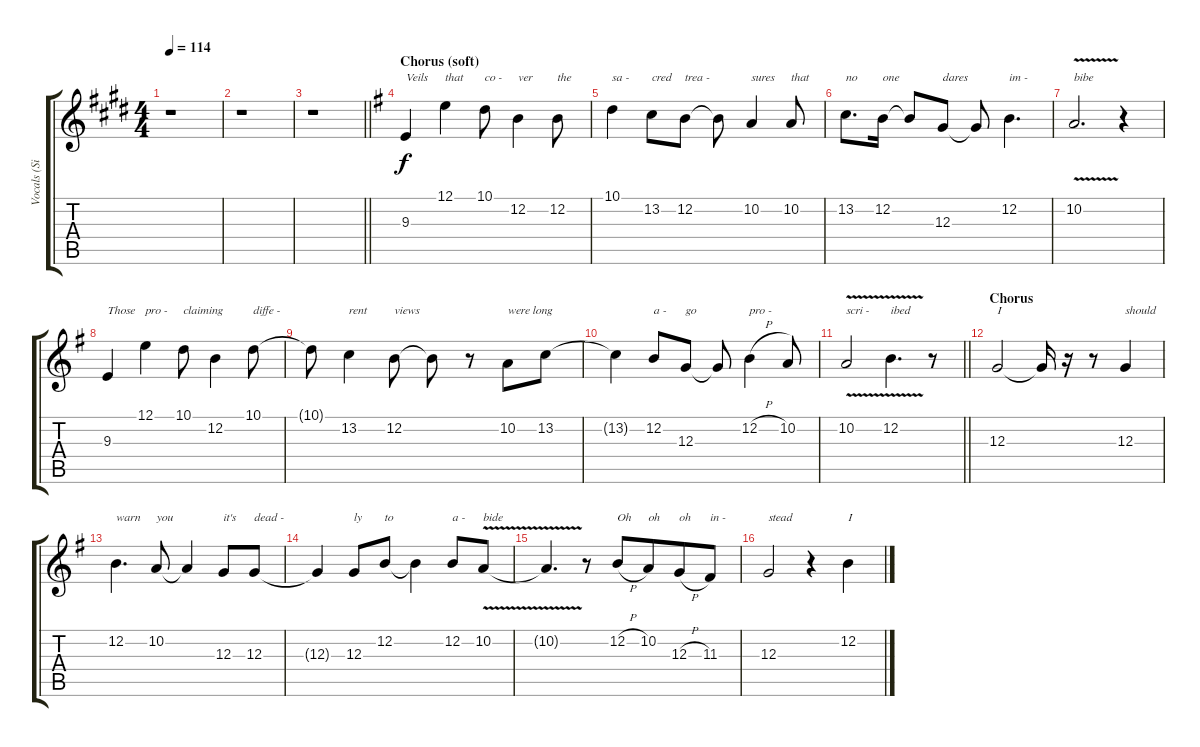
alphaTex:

\track ("Vocals (Simone)" "Vocals (Si") {instrument flute}
\staff {score tabs}
\tuning (E4 B3 G3 D3 A2 E2) {hide}
\ts (4 4)
\tempo 114
\clef g2
\ks e
r.1{dy f} |
r.1 |
\barLineRight lightlight
r.1 |
\section ("" "Chorus (soft)")
\ks eminor
9.3.4{txt "Veils"} 12.1.4{txt "that"} 10.1.8{txt "co -"} 12.2.4{txt "ver"} 12.2.8{txt "the"} |
10.1.4{txt "sa -"} 13.2.8{txt "cred"} 12.2.8{txt "trea -"} 12.2{t}.8 10.2.4{txt "sures"} 10.2.8{txt "that"} |
13.2.8{d txt "no"} 12.2.16{txt "one"} 12.2{t}.8 12.3.8{txt "dares"} 12.3{t}.8 12.2.4{d txt "im -"} |
10.2{v}.2{d txt "bibe"} r.4 |
9.3.4{txt "Those"} 12.1.4{txt "pro -"} 10.1.8{txt "claiming"} 12.2.4 10.1.8{txt "diffe -"} |
10.1{t}.8 13.2.4{txt "rent"} 12.2.8{txt "views"} 12.2{t}.8 r.8 10.2.8{txt "were long"} 13.2.8 |
13.2{t}.4 12.2.8{txt "a -"} 12.3.8{txt "go"} 12.3{t}.8 12.2{h}.4{txt "pro -"} 10.2.8 |
\barLineRight lightlight
10.2{v}.2{txt "scri -"} 12.2{v}.4{d txt "ibed"} r.8 |
\section ("" "Chorus")
12.3.2{txt "I"} 12.3{t}.16 r.16 r.8 12.3.4{txt "should"} |
12.2.4{d txt "warn"} 10.2.8{txt "you"} 10.2{t}.4 12.3.8{txt "it's"} 12.3.8{txt "dead -"} |
12.3{t}.4 12.3.8{txt "ly"} 12.2.8{txt "to"} 12.2{t}.4 12.2.8{txt "a -"} 10.2{v}.8{txt "bide"} |
10.2{t}.4{d} r.8 12.2{h}.8{txt "Oh"} 10.2.8{txt "oh" beam merge} 12.3{h}.8{txt "oh"} 11.3.8{txt "in -"} |
12.3.2{txt "stead"} r.4 12.2.4{txt "I"}
